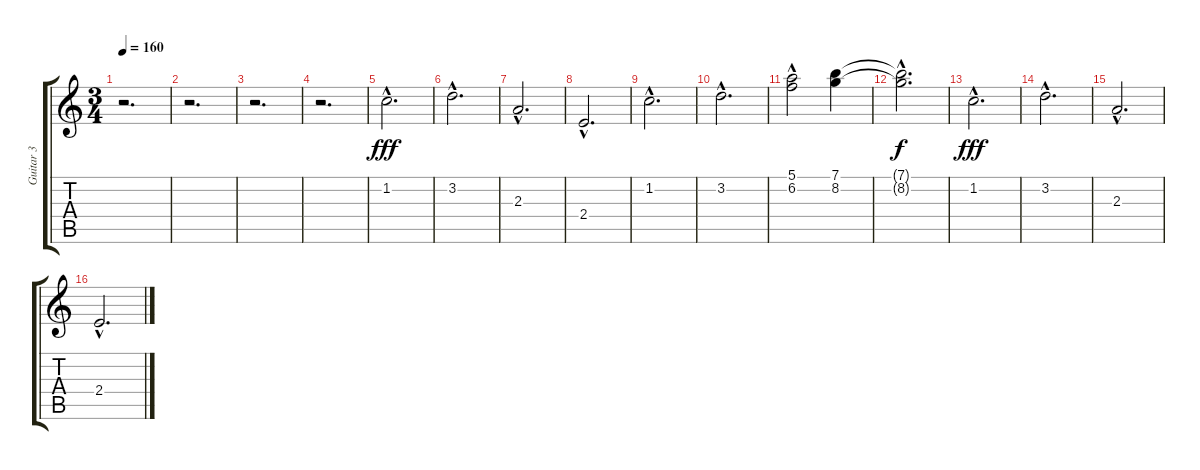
\track ("Guitar 3" "Guitar 3") {instrument overdrivenguitar}
\staff {score tabs}
\tuning (E4 B3 G3 D3 A2 E2) {hide}
\ts (3 4)
\tempo 160
\clef g2
\ks c
r.2{d dy fff} |
r.2{d} |
r.2{d} |
r.2{d} |
1.2{hac}.2{d volume 10 balance 3} |
3.2{hac}.2{d} |
2.3{hac}.2{d} |
2.4{hac}.2{d} |
1.2{hac}.2{d} |
3.2{hac}.2{d} |
(5.1{hac} 6.2{hac}).2 (7.1 8.2).4 |
(7.1{hac t} 8.2{hac t}).2{d dy f} |
1.2{hac}.2{d dy fff} |
3.2{hac}.2{d} |
2.3{hac}.2{d} |
2.4{hac}.2{d}
